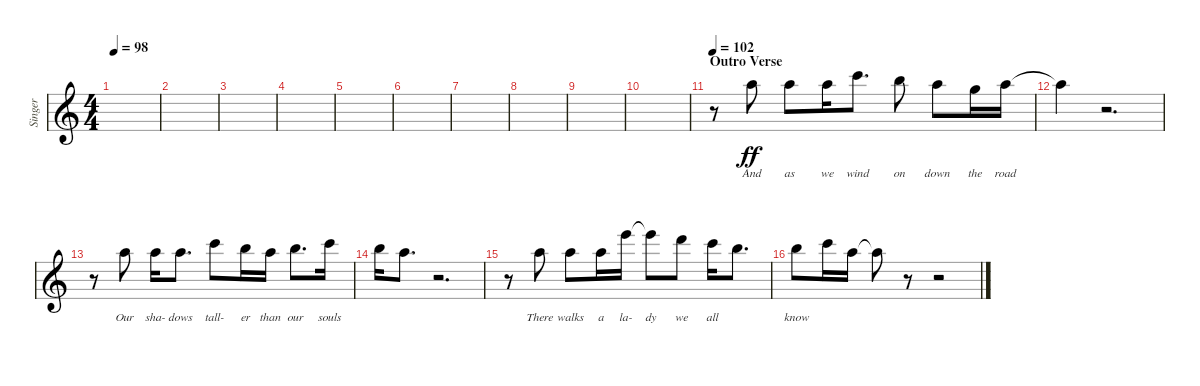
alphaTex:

\defaultSystemsLayout 4
\bracketExtendMode groupsimilarinstruments
\otherSystemsTrackNameOrientation horizontal
\track ("Vox (Plant)" "Singer") {mute instrument voiceoohs}
\staff {score}
\tuning (E4 B3 G3 D3 A2 E2)
\ts (4 4)
\tempo 98
\clef g2
\scale
0.333333
\ks c
|
\scale
0.333333 |
\scale
0.333333 |
\scale
0.333333 |
\scale
0.333333 |
\scale
0.333333 |
\scale
0.333333 |
\scale
0.333333 |
\scale
0.333333 |
\scale
0.333333 |
\section ("" "Outro Verse")
\tempo 102
\scale
0.333333 r.8{beam Down} 17.1.8{lyrics (0 "And") lyrics (1 "") lyrics (2 "") lyrics (3 "") lyrics (4 "") dy ff beam Down} 17.1.8{lyrics (0 "as") lyrics (1 "") lyrics (2 "") lyrics (3 "") lyrics (4 "") beam Down} 17.1.16{lyrics (0 "we") lyrics (1 "") lyrics (2 "") lyrics (3 "") lyrics (4 "") beam Down} 20.1.8{d lyrics (0 "wind") lyrics (1 "") lyrics (2 "") lyrics (3 "") lyrics (4 "") beam Down} 19.1.8{lyrics (0 "on") lyrics (1 "") lyrics (2 "") lyrics (3 "") lyrics (4 "") beam Down} 17.1.8{lyrics (0 "down") lyrics (1 "") lyrics (2 "") lyrics (3 "") lyrics (4 "") beam Down} 15.1.16{lyrics (0 "the") lyrics (1 "") lyrics (2 "") lyrics (3 "") lyrics (4 "") beam Down} 17.1.16{lyrics (0 "road") lyrics (1 "") lyrics (2 "") lyrics (3 "") lyrics (4 "") beam Down} |
\scale
0.333333 17.1{t}.4{beam Down} r.2{d beam Down} |
\scale
0.333333 r.8{beam Down} 17.1.8{lyrics (0 "Our") lyrics (1 "") lyrics (2 "") lyrics (3 "") lyrics (4 "") beam Down} 17.1.16{lyrics (0 "sha-") lyrics (1 "") lyrics (2 "") lyrics (3 "") lyrics (4 "") beam Down} 17.1.8{d lyrics (0 "dows") lyrics (1 "") lyrics (2 "") lyrics (3 "") lyrics (4 "") beam Down} 20.1.8{lyrics (0 "tall-") lyrics (1 "") lyrics (2 "") lyrics (3 "") lyrics (4 "") beam Down} 19.1.16{lyrics (0 "er") lyrics (1 "") lyrics (2 "") lyrics (3 "") lyrics (4 "") beam Down} 17.1.16{lyrics (0 "than") lyrics (1 "") lyrics (2 "") lyrics (3 "") lyrics (4 "") beam Down} 19.1.8{d lyrics (0 "our") lyrics (1 "") lyrics (2 "") lyrics (3 "") lyrics (4 "") beam Down} 20.1.16{lyrics (0 "souls") lyrics (1 "") lyrics (2 "") lyrics (3 "") lyrics (4 "") beam Down} |
\scale
0.333333 19.1.16{beam Down} 17.1.8{d beam Down} r.2{d beam Down} |
\scale
0.333333 r.8{beam Down} 17.1.8{lyrics (0 "There") lyrics (1 "") lyrics (2 "") lyrics (3 "") lyrics (4 "") beam Down} 17.1.8{lyrics (0 "walks") lyrics (1 "") lyrics (2 "") lyrics (3 "") lyrics (4 "") beam Down} 17.1.16{lyrics (0 "a") lyrics (1 "") lyrics (2 "") lyrics (3 "") lyrics (4 "") beam Down} 24.1.16{lyrics (0 "la-") lyrics (1 "") lyrics (2 "") lyrics (3 "") lyrics (4 "") beam Down} 24.1{t}.8{lyrics (0 "dy") lyrics (1 "") lyrics (2 "") lyrics (3 "") lyrics (4 "") beam Down} 22.1.8{lyrics (0 "we") lyrics (1 "") lyrics (2 "") lyrics (3 "") lyrics (4 "") beam Down} 20.1.16{lyrics (0 "all") lyrics (1 "") lyrics (2 "") lyrics (3 "") lyrics (4 "") beam Down} 19.1.8{d beam Down} |
\scale
0.333333 19.1.8{lyrics (0 "know") lyrics (1 "") lyrics (2 "") lyrics (3 "") lyrics (4 "") beam Down} 20.1.16{beam Down} 17.1.16{beam Down} 17.1{t}.8{beam Down} r.8{beam Down} r.2{beam Down}
